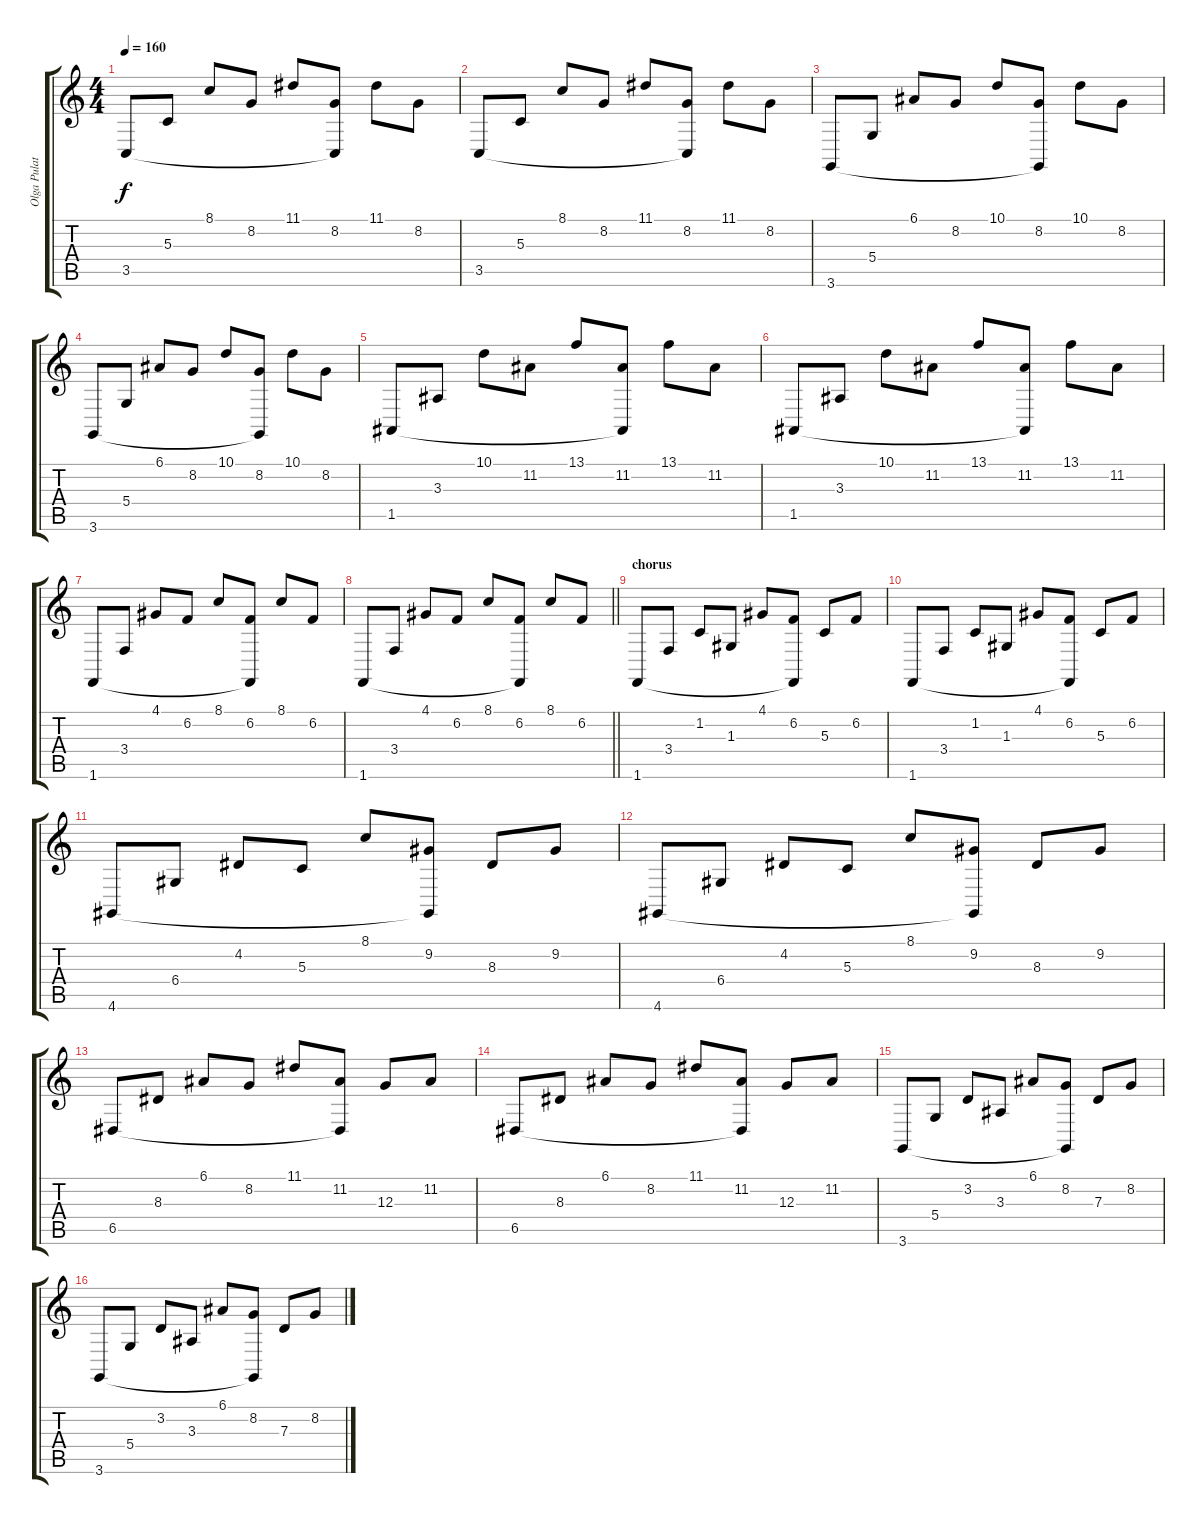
\track ("Olga Pulatova" "Olga Pulat") {instrument acousticgrandpiano}
\staff {score tabs}
\tuning (E4 B3 G3 D3 A2 E2) {hide}
\ts (4 4)
\tempo 160
\clef g2
\ks c
3.5.8{dy f} 5.3.8 8.1.8 8.2.8 11.1.8 (8.2 3.5{t}).8 11.1.8 8.2.8 |
3.5.8 5.3.8 8.1.8 8.2.8 11.1.8 (8.2 3.5{t}).8 11.1.8 8.2.8 |
3.6.8 5.4.8 6.1.8 8.2.8 10.1.8 (8.2 3.6{t}).8 10.1.8 8.2.8 |
3.6.8 5.4.8 6.1.8 8.2.8 10.1.8 (8.2 3.6{t}).8 10.1.8 8.2.8 |
1.5.8 3.3.8 10.1.8 11.2.8 13.1.8 (11.2 1.5{t}).8 13.1.8 11.2.8 |
1.5.8 3.3.8 10.1.8 11.2.8 13.1.8 (11.2 1.5{t}).8 13.1.8 11.2.8 |
1.6.8 3.4.8 4.1.8 6.2.8 8.1.8 (6.2 1.6{t}).8 8.1.8 6.2.8 |
\barLineRight lightlight
1.6.8 3.4.8 4.1.8 6.2.8 8.1.8 (6.2 1.6{t}).8 8.1.8 6.2.8 |
\section ("" "chorus")
1.6.8 3.4.8 1.2.8 1.3.8 4.1.8 (6.2 1.6{t}).8 5.3.8 6.2.8 |
1.6.8 3.4.8 1.2.8 1.3.8 4.1.8 (6.2 1.6{t}).8 5.3.8 6.2.8 |
4.6.8 6.4.8 4.2.8 5.3.8 8.1.8 (9.2 4.6{t}).8 8.3.8 9.2.8 |
4.6.8 6.4.8 4.2.8 5.3.8 8.1.8 (9.2 4.6{t}).8 8.3.8 9.2.8 |
6.5.8 8.3.8 6.1.8 8.2.8 11.1.8 (11.2 6.5{t}).8 12.3.8 11.2.8 |
6.5.8 8.3.8 6.1.8 8.2.8 11.1.8 (11.2 6.5{t}).8 12.3.8 11.2.8 |
3.6.8 5.4.8 3.2.8 3.3.8 6.1.8 (8.2 3.6{t}).8 7.3.8 8.2.8 |
3.6.8 5.4.8 3.2.8 3.3.8 6.1.8 (8.2 3.6{t}).8 7.3.8 8.2.8
